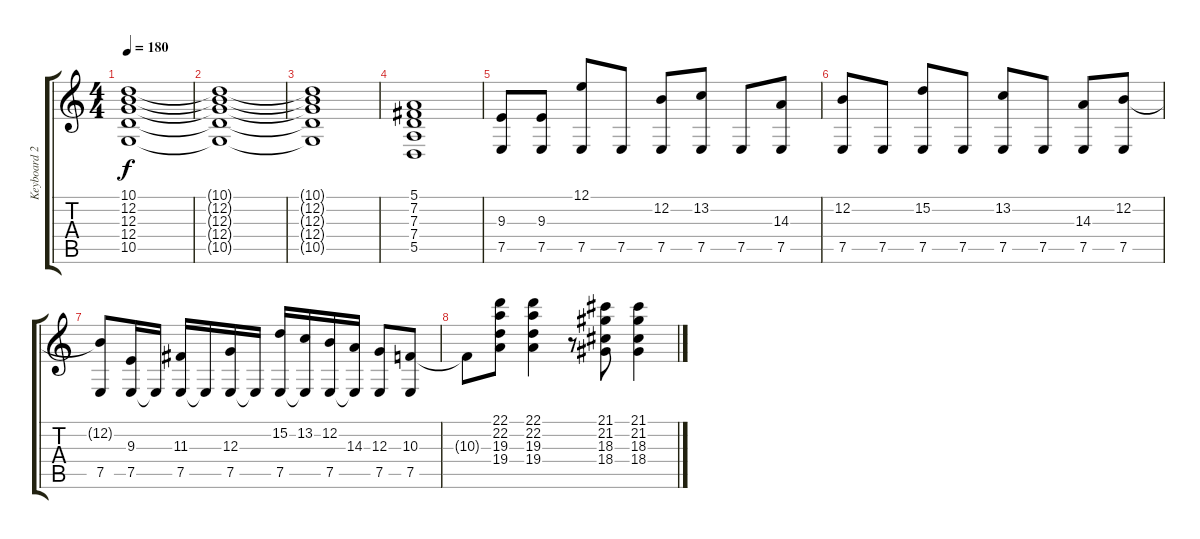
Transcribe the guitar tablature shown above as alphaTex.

\track ("Keyboard 2" "Keyboard 2") {instrument stringensemble1}
\staff {score tabs}
\tuning (E4 B3 G3 D3 A2 E2) {hide}
\ts (4 4)
\tempo 180
\clef g2
\ks c
(10.1 12.2 12.3 12.4 10.5).1{dy f} |
(10.1{t} 12.2{t} 12.3{t} 12.4{t} 10.5{t}).1 |
(10.1{t} 12.2{t} 12.3{t} 12.4{t} 10.5{t}).1 |
(5.1 7.2 7.3 7.4 5.5).1 |
(9.3 7.5).8 (9.3 7.5).8 (12.1 7.5).8 7.5.8 (12.2 7.5).8 (13.2 7.5).8 7.5.8 (14.3 7.5).8 |
(12.2 7.5).8 7.5.8 (15.2 7.5).8 7.5.8 (13.2 7.5).8 7.5.8 (14.3 7.5).8 (12.2 7.5).8 |
(12.2{t} 7.5).8 (9.3 7.5).16 7.5{t}.16 (11.3 7.5).16 7.5{t}.16 (12.3 7.5).16 7.5{t}.16 (15.2 7.5).16 (13.2 7.5{t}).16 (12.2 7.5).16 (14.3 7.5{t}).16 (12.3 7.5).8 (10.3 7.5).8 |
10.3{t}.8 (22.1 22.2 19.3 19.4).8 (22.1 22.2 19.3 19.4).4 r.8 (21.1 21.2 18.3 18.4).8 (21.1 21.2 18.3 18.4).4
